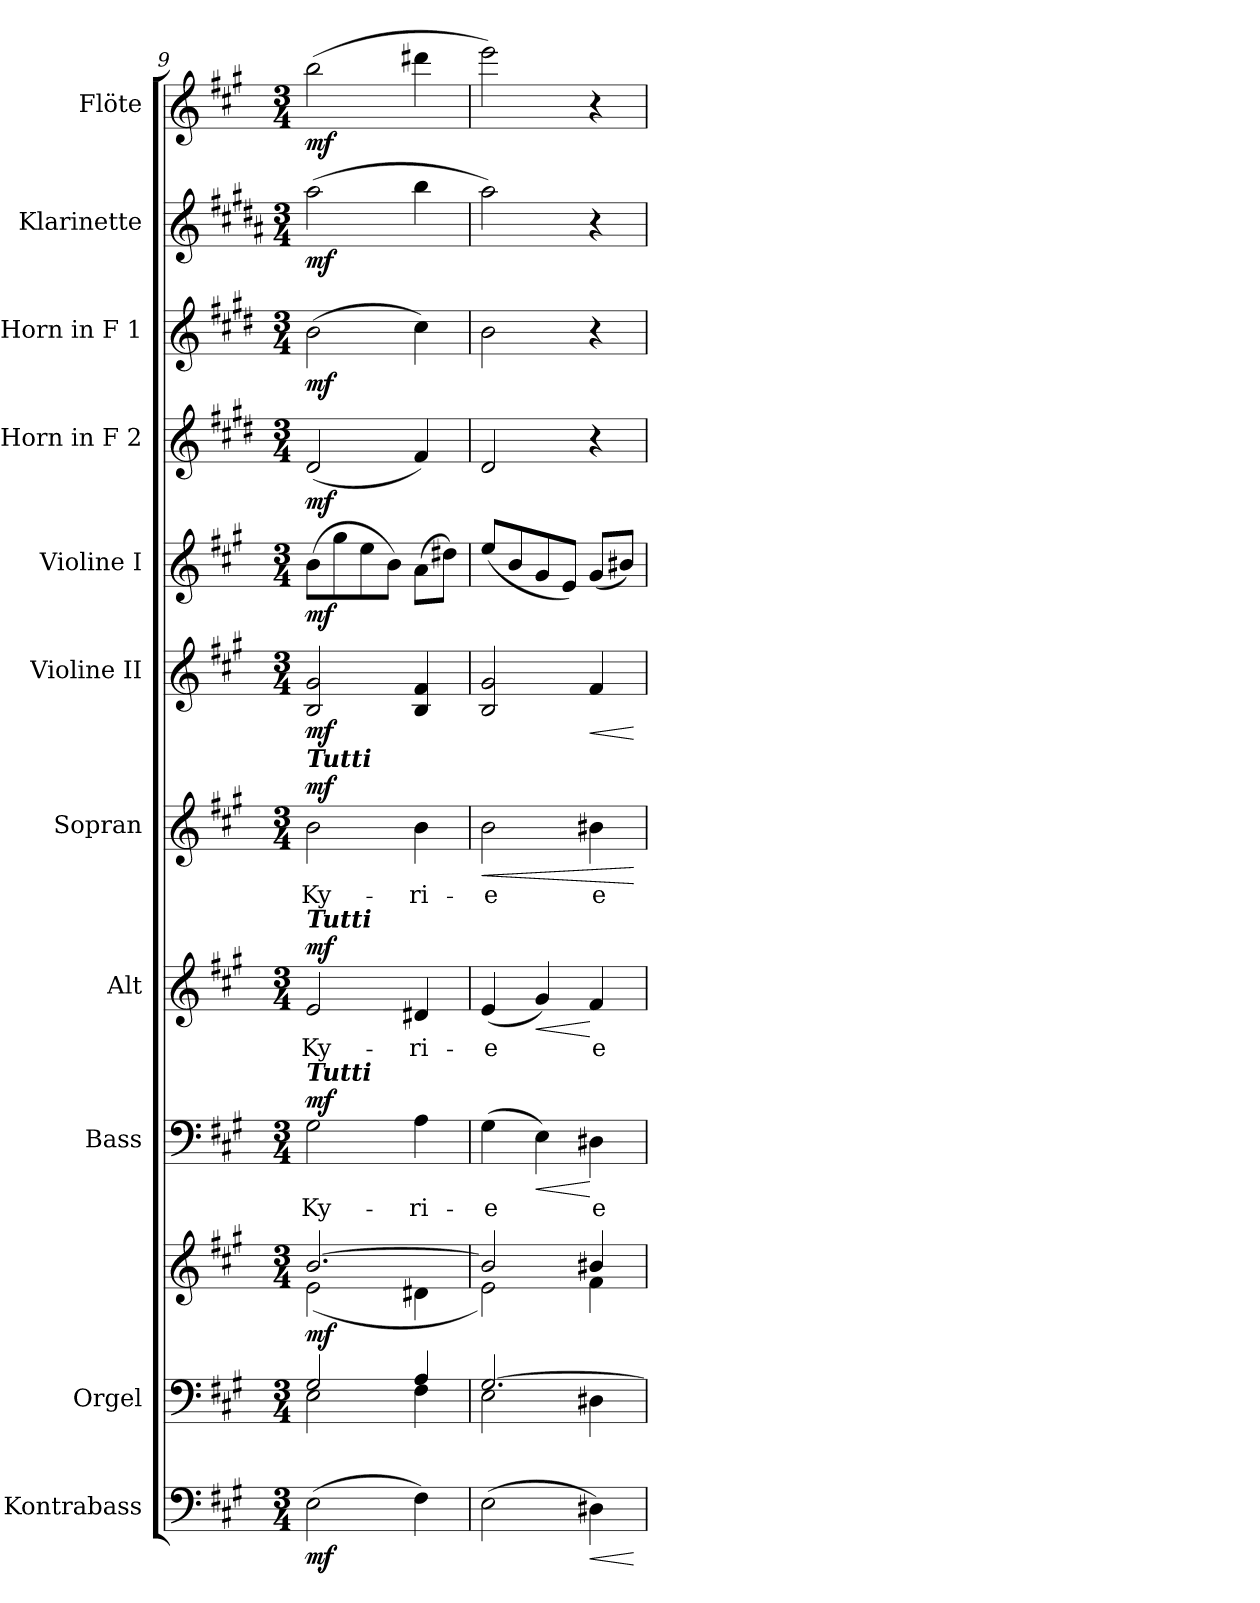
**kern	**dynam	**kern	**kern	**dynam	**kern	**text	**dynam	**kern	**text	**dynam	**kern	**text	**dynam	**kern	**dynam	**kern	**dynam	**kern	**dynam	**kern	**dynam	**kern	**dynam	**kern	**dynam
*part11	*part11	*part10	*part10	*part10	*part9	*part9	*part9	*part8	*part8	*part8	*part7	*part7	*part7	*part6	*part6	*part5	*part5	*part4	*part4	*part3	*part3	*part2	*part2	*part1	*part1
*staff12	*staff12	*staff11	*staff10	*staff10/11	*staff9	*staff9	*staff9	*staff8	*staff8	*staff8	*staff7	*staff7	*staff7	*staff6	*staff6	*staff5	*staff5	*staff4	*staff4	*staff3	*staff3	*staff2	*staff2	*staff1	*staff1
*I"Kontrabass	*	*I"Orgel	*	*	*I"Bass	*	*	*I"Alt	*	*	*I"Sopran	*	*	*I"Violine II	*	*I"Violine I	*	*I"Horn in F 2	*	*I"Horn in F 1	*	*I"Klarinette	*	*I"Flöte	*
*I'Kb.	*	*I'Org.	*	*	*I'B.	*	*	*I'A.	*	*	*I'S.	*	*	*I'Vl. II	*	*I'Vl. I	*	*	*	*	*	*I'Kl.	*	*I'Fl.	*
*clefF4	*	*clefF4	*clefG2	*	*clefF4	*	*	*clefG2	*	*	*clefG2	*	*	*clefG2	*	*clefG2	*	*clefG2	*	*clefG2	*	*clefG2	*	*clefG2	*
*ITrd7c12	*	*	*	*	*	*	*	*	*	*	*	*	*	*	*	*	*	*ITrd4c7	*	*ITrd4c7	*	*ITrd1c2	*	*	*
*k[f#c#g#]	*	*k[f#c#g#]	*k[f#c#g#]	*	*k[f#c#g#]	*	*	*k[f#c#g#]	*	*	*k[f#c#g#]	*	*	*k[f#c#g#]	*	*k[f#c#g#]	*	*k[f#c#g#]	*	*k[f#c#g#]	*	*k[f#c#g#]	*	*k[f#c#g#]	*
*A:	*	*A:	*A:	*	*A:	*	*	*A:	*	*	*A:	*	*	*A:	*	*A:	*	*A:	*	*A:	*	*A:	*	*A:	*
*M3/4	*	*M3/4	*M3/4	*	*M3/4	*	*	*M3/4	*	*	*M3/4	*	*	*M3/4	*	*M3/4	*	*M3/4	*	*M3/4	*	*M3/4	*	*M3/4	*
=9	=9	=9	=9	=9	=9	=9	=9	=9	=9	=9	=9	=9	=9	=9	=9	=9	=9	=9	=9	=9	=9	=9	=9	=9	=9
*	*	*^	*^	*	*	*	*	*	*	*	*	*	*	*	*	*	*	*	*	*	*	*	*	*	*
!	!	!	!	!	!	!	!	!	!	!	!	!	!LO:TX:a:Bi:t=Tutti	!	!	!	!	!	!	!	!	!	!	!	!	!	!
!	!	!	!	!	!	!	!	!	!	!LO:TX:a:Bi:t=Tutti	!	!	!	!	!	!	!	!	!	!	!	!	!	!	!	!	!
!	!	!	!	!	!	!	!LO:TX:a:Bi:t=Tutti	!	!	!	!	!	!	!	!	!	!	!	!	!	!	!	!	!	!	!	!
!	!LO:DY:b	!	!	!	!	!LO:DY:b	!	!LO:LY:b	!LO:DY:a	!	!LO:LY:b	!LO:DY:a	!	!LO:LY:b	!LO:DY:a	!	!LO:DY:b	!	!LO:DY:b	!	!LO:DY:b	!	!LO:DY:b	!	!LO:DY:b	!	!LO:DY:b
(>2EE\	mf	2G#/	2E\	[>2.b/	(<2e\	mf	2G#\	Ky-	mf	2e/	Ky-	mf	2b\	Ky-	mf	2B/ 2g#/	mf	(>8b\L	mf	(<2G#/	mf	(>2e\	mf	(>2gg#\	mf	(>2bb\	mf
.	.	.	.	.	.	.	.	.	.	.	.	.	.	.	.	.	.	8gg#\	.	.	.	.	.	.	.	.	.
.	.	.	.	.	.	.	.	.	.	.	.	.	.	.	.	.	.	8ee\	.	.	.	.	.	.	.	.	.
.	.	.	.	.	.	.	.	.	.	.	.	.	.	.	.	.	.	8b\J)	.	.	.	.	.	.	.	.	.
!	!	!	!	!	!	!	!	!LO:LY:b	!	!	!LO:LY:b	!	!	!LO:LY:b	!	!	!	!	!	!	!	!	!	!	!	!	!
4FF#\)	.	4A/	4F#\	.	4d#X\	.	4A\	-ri-	.	4d#X/	-ri-	.	4b\	-ri-	.	4B/ 4f#/	.	(>8a\L	.	4B/)	.	4f#\)	.	4aa\	.	4ddd#X\	.
.	.	.	.	.	.	.	.	.	.	.	.	.	.	.	.	.	.	8dd#X\J)	.	.	.	.	.	.	.	.	.
=10	=10	=10	=10	=10	=10	=10	=10	=10	=10	=10	=10	=10	=10	=10	=10	=10	=10	=10	=10	=10	=10	=10	=10	=10	=10	=10	=10
!	!	!	!	!	!	!	!	!LO:LY:b	!	!	!LO:LY:b	!	!	!LO:LY:b	!LO:HP:b	!	!	!	!	!	!	!	!	!	!	!	!
(>2EE\	.	[>2.G#/	2E\	2b/]	2e\)	.	(>4G#\	-e	.	(<4e/	-e	.	2b\	-e	<	2B/ 2g#/	.	(<8ee/L	.	2G#/	.	2e\	.	2gg#\)	.	2eee\)	.
.	.	.	.	.	.	.	.	.	.	.	.	.	.	.	.	.	.	8b/	.	.	.	.	.	.	.	.	.
!	!	!	!	!	!	!	!	!	!LO:HP:b	!	!	!LO:HP:b	!	!	!	!	!	!	!	!	!	!	!	!	!	!	!
.	.	.	.	.	.	.	4E\)	.	<	4g#/)	.	<	.	.	.	.	.	8g#/	.	.	.	.	.	.	.	.	.
.	.	.	.	.	.	.	.	.	.	.	.	.	.	.	.	.	.	8e/J)	.	.	.	.	.	.	.	.	.
!	!LO:HP:b	!	!	!	!	!	!	!LO:LY:b	!	!	!LO:LY:b	!	!	!LO:LY:b	!	!	!LO:HP:b	!	!	!	!	!	!	!	!	!	!
4DD#X\)	<	.	4D#X\	4b#X/	4f#\	.	4D#X\	e-	[	4f#/	e-	[	4b#X\	e-	.	4f#/	<	(<8g#/L	.	4r	.	4r	.	4r	.	4r	.
.	.	.	.	.	.	.	.	.	.	.	.	.	.	.	.	.	.	8b#X/J)	.	.	.	.	.	.	.	.	.
*	*	*v	*v	*	*	*	*	*	*	*	*	*	*	*	*	*	*	*	*	*	*	*	*	*	*	*	*
*	*	*	*v	*v	*	*	*	*	*	*	*	*	*	*	*	*	*	*	*	*	*	*	*	*	*	*
.	[	.	.	.	.	.	.	.	.	.	.	.	[	.	[	.	.	.	.	.	.	.	.	.	.
=	=	=	=	=	=	=	=	=	=	=	=	=	=	=	=	=	=	=	=	=	=	=	=	=	=
*-	*-	*-	*-	*-	*-	*-	*-	*-	*-	*-	*-	*-	*-	*-	*-	*-	*-	*-	*-	*-	*-	*-	*-	*-	*-
